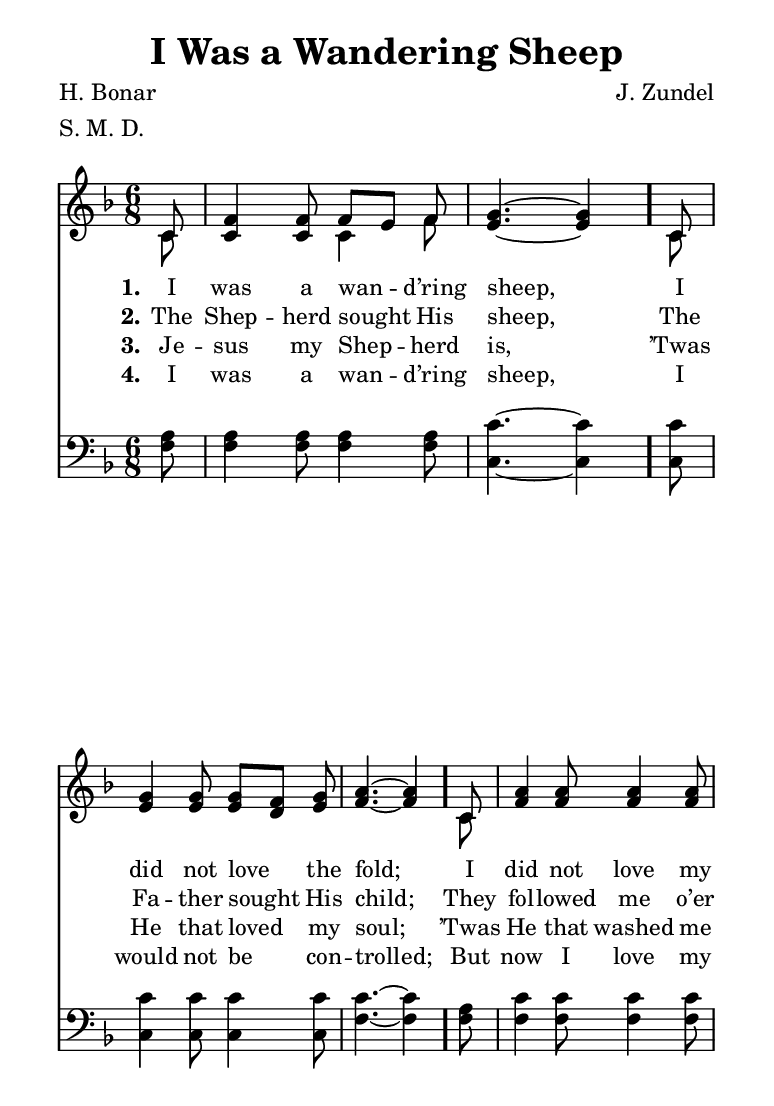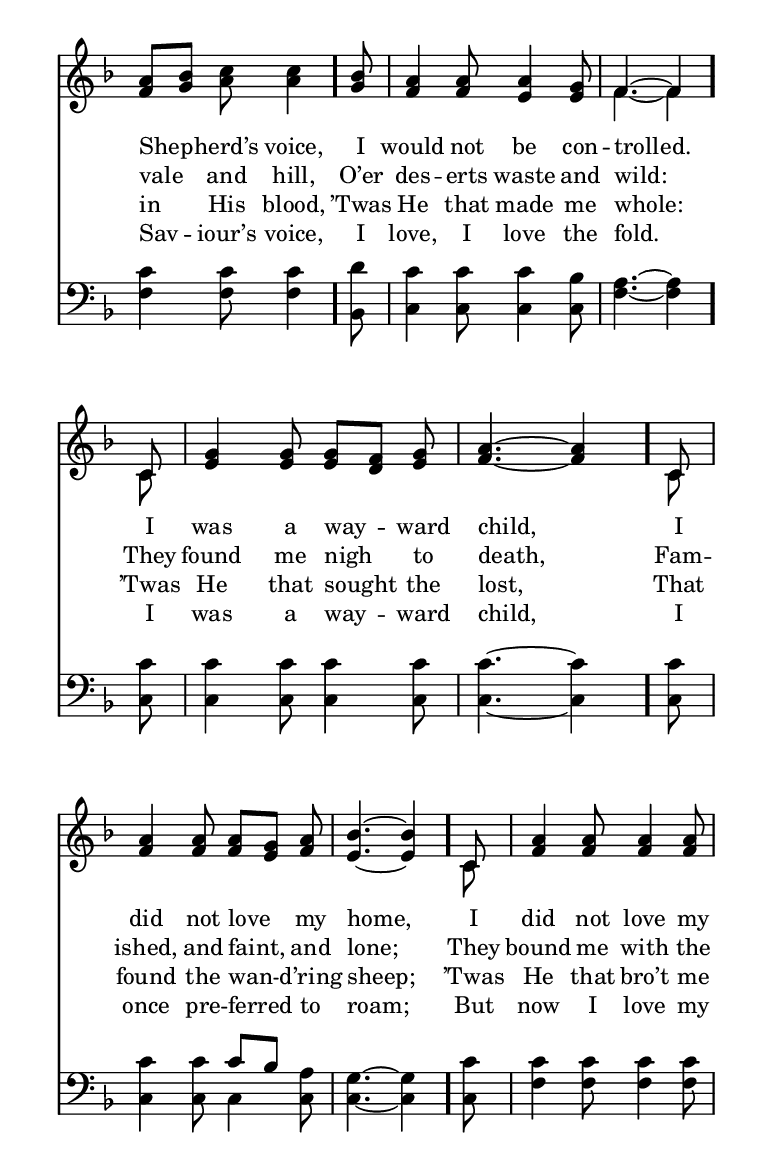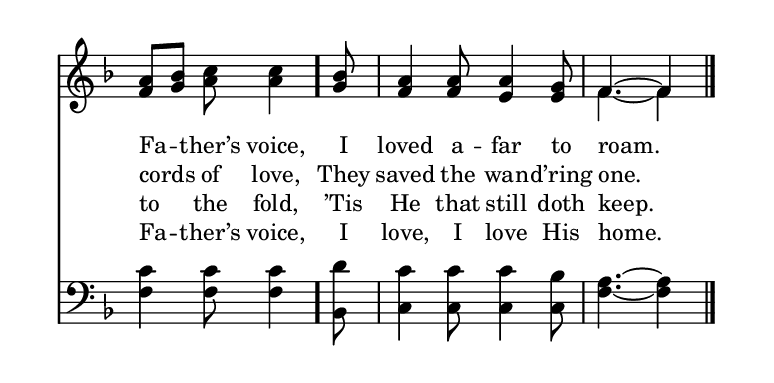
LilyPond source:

\include "common/global.ily"
\paper {
  \include "common/paper.ily"
}

\header{
  hymnnumber = "227"
  title = "I Was a Wandering Sheep"
  tunename = "Lebanon"
  meter = "S. M. D."
  poet = "H. Bonar"
  composer = "J. Zundel"
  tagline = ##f
}

global = {
  \include "common/overrides.ily"
  \override Staff.TimeSignature.style = #'numbered
  \time 6/8
  \override Score.MetronomeMark.transparent = ##t % hide all fermata changes too
  \tempo 4=80
  \key f \major
  \partial 8
  \autoBeamOff
}

notesSoprano = {
\global
\relative c' {

  c8 | f4 f8 f[ e] f | g4. ~ g4
  c,8 | g'4 g8 g[ f] g | a4. ~ a4 \eogbreak
  c,8 | a'4 a8 a4 a8 | a8[ bes] c c4
  bes8 | a4 a8 a4 g8 | f4. ~ f4 \eogbreak
  c8 | g'4 g8 g[ f] g | a4. ~ a4
  c,8 | a'4 a8 a[ g] a | bes4. ~ bes4 \eogbreak
  c,8 | a'4 a8 a4 a8 | a8[ bes] c c4
  bes8 | a4 a8 a4 g8 | f4. ~ f4

  \bar "|."

}
}

notesAlto = {
\global
\relative e' {

  c8 | c4 c8 c4 f8 | e4. ~ e4
  c8 | e4 e8 e[ d] e | f4. ~ f4
  c8 | f4 f8 f4 f8 | f[ g] a a4
  g8 | f4 f8 e4 e8 | f4. ~ f4
  c8 | e4 e8 e[ d] e | f4. ~ f4
  c8 | f4 f8 f[ e] f | e4. ~ e4
  c8 | f4 f8 f4 f8 | f[ g] a a4
  g8 | f4 f8 e4 e8 | f4. ~ f4

}
}

notesTenor = {
\global
\relative a {

  a8 | a4 a8 a4 a8 | c4. ~ c4
  c8 | c4 c8 c4 c8 | c4. ~ c4
  a8 | c4 c8 c4 c8 | c4 c8 c4
  d8 | c4 c8 c4 bes8 | a4. ~ a4
  c8 | c4 c8 c4 c8 | c4. ~ c4
  c8 | c4 c8 c8[ bes] a | g4. ~ g4
  c8 | c4 c8 c4 c8 | c4 c8 c4
  d8 | c4 c8 c4 bes8 | a4. ~ a4

}
}

notesBass = {
\global
\relative f {

  f8 | f4 f8 f4 f8 | c4. ~ c4
  c8 | c4 c8 c4 c8 | f4. ~ f4
  f8 | f4 f8 f4 f8 | f4 f8 f4
  bes,8 | c4 c8 c4 c8 | f4. ~ f4
  c8 | c4 c8 c4 c8 | c4. ~ c4
  c8 | c4 c8 c4 c8 | c4. ~ c4
  c8 | f4 f8 f4 f8 | f4 f8 f4
  bes,8 | c4 c8 c4 c8 | f4. ~ f4

}
}

wordsA = \lyricmode {
\set stanza = "1."

I was a wan -- d’ring sheep, \bar "."
I did not love the fold; \bar "."
I did not love my Shep -- herd’s voice, \bar "."
I would not be con -- trolled. \bar "."
I was a way -- ward child, \bar "."
I did not love my home, \bar "."
I did not love my Fa -- ther’s voice, \bar "."
I loved a -- far to roam. \bar "."

}

wordsB = \lyricmode {
\set stanza = "2."

The Shep -- herd sought His sheep,
The Fa -- ther sought His child;
They fol -- lowed me o’er vale and hill,
O’er des -- erts waste and wild:
They found me nigh to death,
Fam -- ished, and faint, and lone;
They bound me with the cords of love,
They saved the wan -- d’ring one.

}

wordsC = \lyricmode {
\set stanza = "3."

Je -- sus my Shep -- herd is,
’Twas He that loved my soul;
’Twas He that washed me in His blood,
’Twas He that made me whole:
’Twas He that sought the lost,
That found the wan -- d’ring sheep;
’Twas He that bro’t me to the fold,
’Tis He that still doth keep.

}

wordsD = \lyricmode {
\set stanza = "4."

I was a wan -- d’ring sheep,
I would not be con -- trolled;
But now I love my Sav -- iour’s voice,
I love, I love the fold.
I was a way -- ward child,
I once pre -- ferred to roam;
But now I love my Fa -- ther’s voice,
I love, I love His home.

}

\score {
  \context ChoirStaff <<
    \context Staff = upper <<
      \set Staff.autoBeaming = ##f
      \set ChoirStaff.systemStartDelimiter = #'SystemStartBar
      \set ChoirStaff.printPartCombineTexts = ##f
      \partcombine #'(2 . 9) \notesSoprano \notesAlto
      \context NullVoice = sopranos { \voiceOne << \notesSoprano >> }
      \context NullVoice = altos { \voiceTwo << \notesAlto >> }
      \context Lyrics = one   \lyricsto sopranos \wordsA
      \context Lyrics = two   \lyricsto sopranos \wordsB
      \context Lyrics = three \lyricsto sopranos \wordsC
      \context Lyrics = four  \lyricsto sopranos \wordsD
    >>
    \context Staff = men <<
      \set Staff.autoBeaming = ##f
      \clef bass
      \set ChoirStaff.printPartCombineTexts = ##f
      \partcombine #'(2 . 9) \notesTenor \notesBass
      \context NullVoice = tenors { \voiceOne << \notesTenor >> }
      \context NullVoice = basses { \voiceTwo << \notesBass >> }
    >>
  >>
  \layout {
    \include "common/layout.ily"
  }
  \midi{
    \include "common/midi.ily"
  }
}

\version "2.19.49"  % necessary for upgrading to future LilyPond versions.

% vi:set et ts=2 sw=2 ai nocindent syntax=lilypond:
